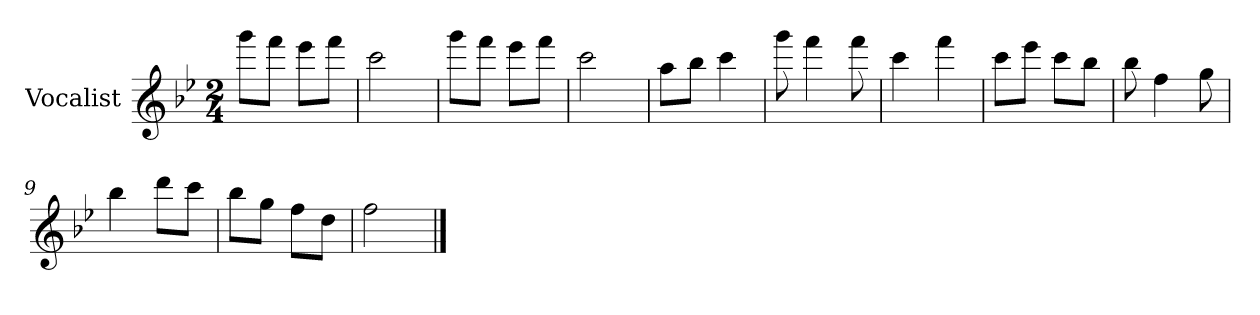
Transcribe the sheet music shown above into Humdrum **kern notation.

**kern
*part1
*staff1
*I"Vocalist
*k[b-e-]
*B-:
*M2/4
=
8gggL
8fffJ
8eee-L
8fffJ
=1
2ccc
=2
8gggL
8fffJ
8eee-L
8fffJ
=3
2ccc
=4
8aaL
8bb-J
4ccc
=5
8ggg
4fff
8fff
=6
4ccc
4fff
=7
8cccL
8eee-J
8cccL
8bb-J
=8
8bb-
4ff
8gg
=9
4bb-
8dddL
8cccJ
=10
8bb-L
8ggJ
8ffL
8ddJ
=11
2ff
==
*-
